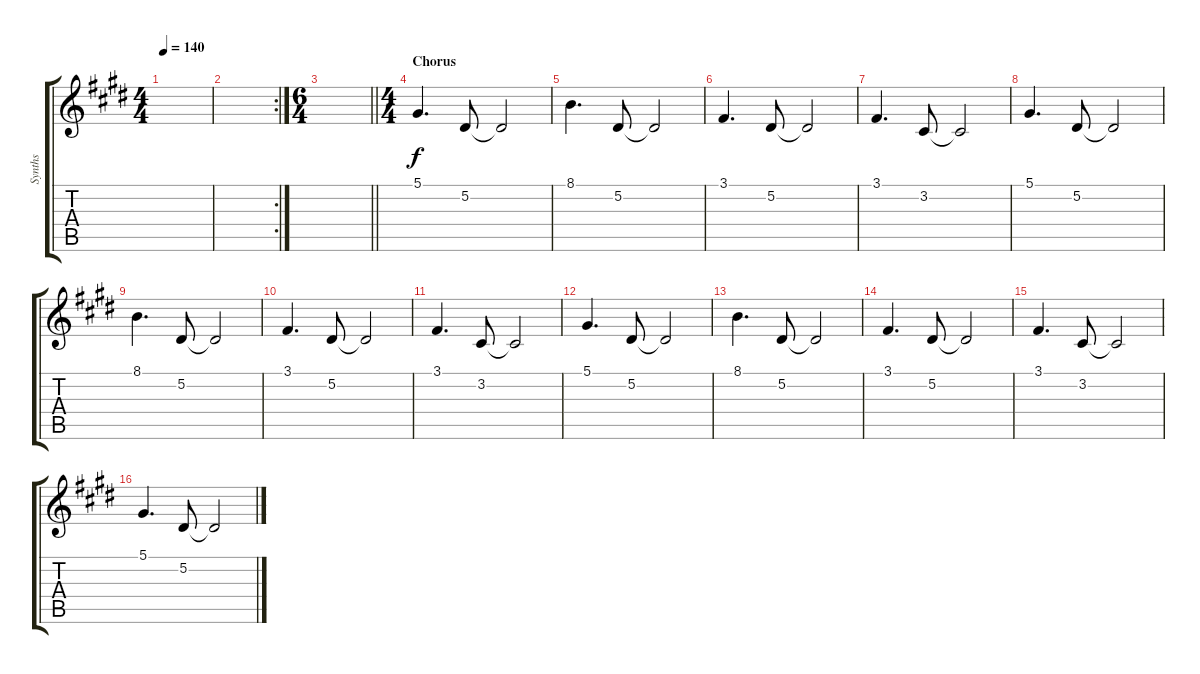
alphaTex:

\track ("Synths" "Synths") {instrument lead1square bank 1}
\staff {score tabs}
\tuning (Eb4 Bb3 Gb3 Db3 Ab2 Db2) {hide}
\ts (4 4)
\tempo 140
\clef g2
\ks e
|
\rc 2
|
\ts (6 4)
\barLineRight lightlight
|
\ts (4 4)
\section ("" "Chorus")
5.1.4{d} 5.2.8 5.2{t}.2 |
8.1.4{d} 5.2.8 5.2{t}.2 |
3.1.4{d} 5.2.8 5.2{t}.2 |
3.1.4{d} 3.2.8 3.2{t}.2 |
5.1.4{d} 5.2.8 5.2{t}.2 |
8.1.4{d} 5.2.8 5.2{t}.2 |
3.1.4{d} 5.2.8 5.2{t}.2 |
3.1.4{d} 3.2.8 3.2{t}.2 |
5.1.4{d} 5.2.8 5.2{t}.2 |
8.1.4{d} 5.2.8 5.2{t}.2 |
3.1.4{d} 5.2.8 5.2{t}.2 |
3.1.4{d} 3.2.8 3.2{t}.2 |
5.1.4{d} 5.2.8 5.2{t}.2
